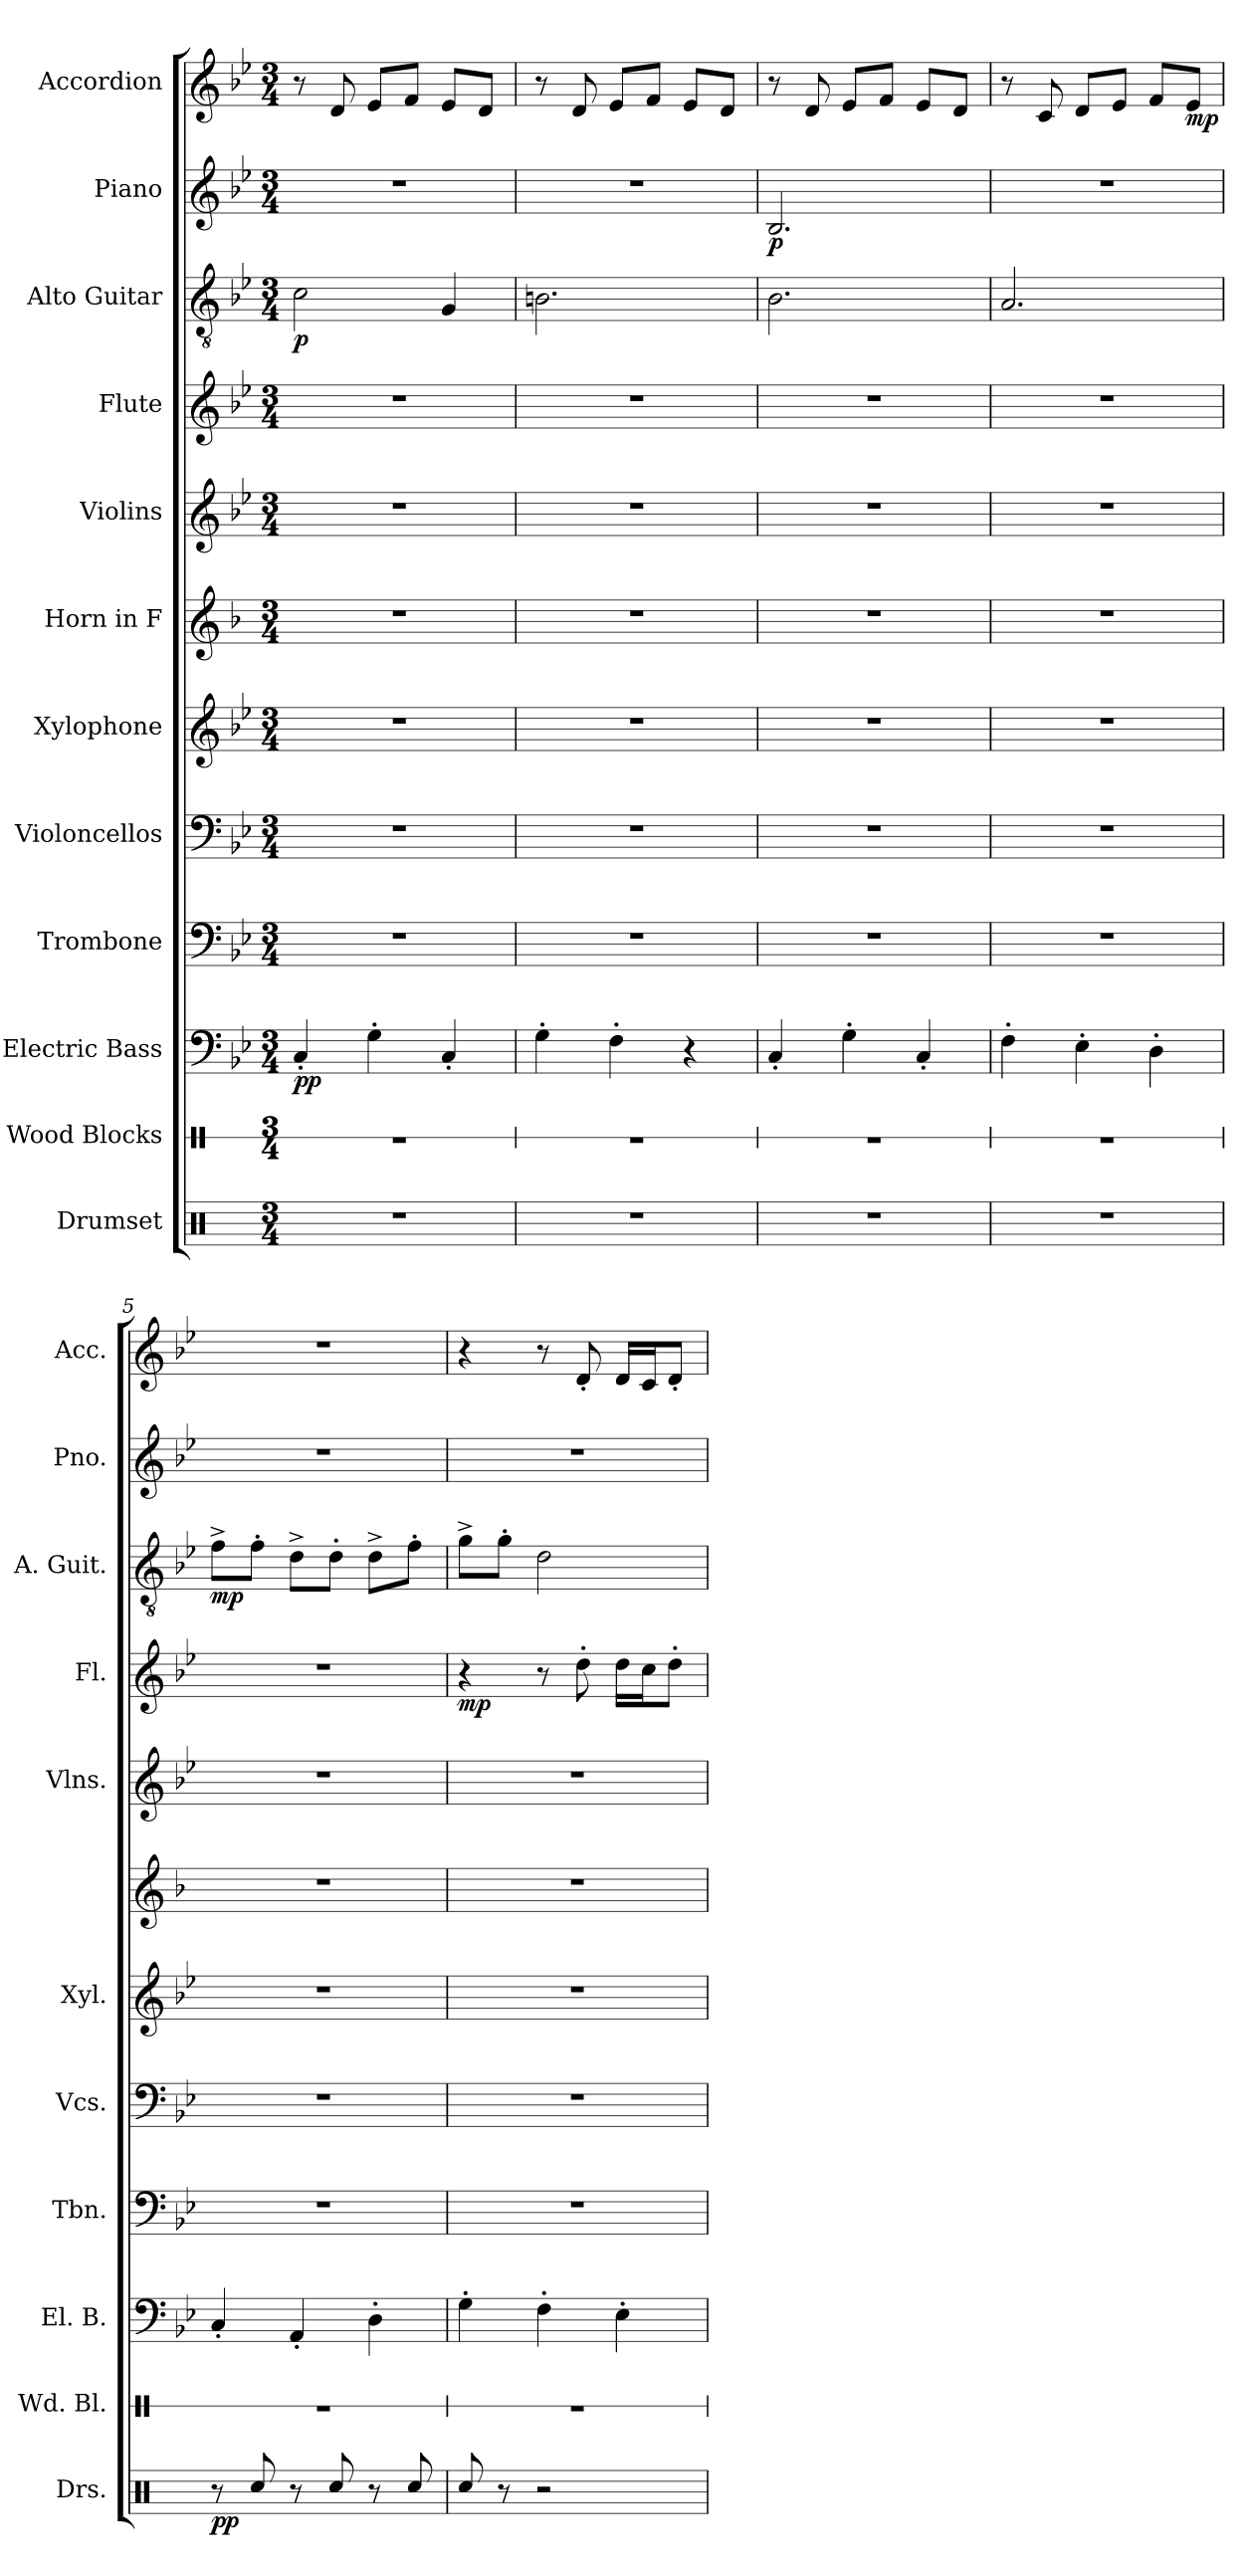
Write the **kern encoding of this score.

**kern	**dynam	**kern	**kern	**dynam	**kern	**kern	**kern	**kern	**kern	**kern	**dynam	**kern	**dynam	**kern	**dynam	**kern	**dynam
*part12	*part12	*part11	*part10	*part10	*part9	*part8	*part7	*part6	*part5	*part4	*part4	*part3	*part3	*part2	*part2	*part1	*part1
*staff12	*staff12	*staff11	*staff10	*staff10	*staff9	*staff8	*staff7	*staff6	*staff5	*staff4	*staff4	*staff3	*staff3	*staff2	*staff2	*staff1	*staff1
*I"Drumset	*	*I"Wood Blocks	*I"Electric Bass	*	*I"Trombone	*I"Violoncellos	*I"Xylophone	*I"Horn in F	*I"Violins	*I"Flute	*	*I"Alto Guitar	*	*I"Piano	*	*I"Accordion	*
*I'Drs.	*	*I'Wd. Bl.	*I'El. B.	*	*I'Tbn.	*I'Vcs.	*I'Xyl.	*	*I'Vlns.	*I'Fl.	*	*I'A. Guit.	*	*I'Pno.	*	*I'Acc.	*
*	*	*stria1	*	*	*	*	*	*	*	*	*	*	*	*	*	*	*
*clefX	*	*clefX	*clefF4	*	*clefF4	*clefF4	*clefG2	*clefG2	*clefG2	*clefG2	*	*clefGv2	*	*clefG2	*	*clefG2	*
*	*	*	*ITrd7c12	*	*	*	*ITrd-7c-12	*ITrd4c7	*	*	*	*	*	*	*	*	*
*k[]	*	*k[]	*k[b-e-]	*	*k[b-e-]	*k[b-e-]	*k[b-e-]	*k[b-e-]	*k[b-e-]	*k[b-e-]	*	*k[b-e-]	*	*k[b-e-]	*	*k[b-e-]	*
*M3/4	*	*M3/4	*M3/4	*	*M3/4	*M3/4	*M3/4	*M3/4	*M3/4	*M3/4	*	*M3/4	*	*M3/4	*	*M3/4	*
*MM162	*	*MM162	*MM162	*	*MM162	*MM162	*MM162	*MM162	*MM162	*MM162	*	*MM162	*	*MM162	*	*MM162	*
=1	=1	=1	=1	=1	=1	=1	=1	=1	=1	=1	=1	=1	=1	=1	=1	=1	=1
!	!	!	!	!LO:DY:b	!	!	!	!	!	!	!	!	!LO:DY:b	!	!	!	!
2.r	.	2.r	4CC'/	pp	2.r	2.r	2.r	2.r	2.r	2.r	.	2c\	p	2.r	.	8r	.
.	.	.	.	.	.	.	.	.	.	.	.	.	.	.	.	8d/	.
.	.	.	4GG'\	.	.	.	.	.	.	.	.	.	.	.	.	8e-/L	.
.	.	.	.	.	.	.	.	.	.	.	.	.	.	.	.	8f/J	.
.	.	.	4CC'/	.	.	.	.	.	.	.	.	4G/	.	.	.	8e-/L	.
.	.	.	.	.	.	.	.	.	.	.	.	.	.	.	.	8d/J	.
=2	=2	=2	=2	=2	=2	=2	=2	=2	=2	=2	=2	=2	=2	=2	=2	=2	=2
2.r	.	2.r	4GG'\	.	2.r	2.r	2.r	2.r	2.r	2.r	.	2.Bn\	.	2.r	.	8r	.
.	.	.	.	.	.	.	.	.	.	.	.	.	.	.	.	8d/	.
.	.	.	4FF'\	.	.	.	.	.	.	.	.	.	.	.	.	8e-/L	.
.	.	.	.	.	.	.	.	.	.	.	.	.	.	.	.	8f/J	.
.	.	.	4r	.	.	.	.	.	.	.	.	.	.	.	.	8e-/L	.
.	.	.	.	.	.	.	.	.	.	.	.	.	.	.	.	8d/J	.
=3	=3	=3	=3	=3	=3	=3	=3	=3	=3	=3	=3	=3	=3	=3	=3	=3	=3
!	!	!	!	!	!	!	!	!	!	!	!	!	!	!	!LO:DY:b	!	!
2.r	.	2.r	4CC'/	.	2.r	2.r	2.r	2.r	2.r	2.r	.	2.B-\	.	2.B-/	p	8r	.
.	.	.	.	.	.	.	.	.	.	.	.	.	.	.	.	8d/	.
.	.	.	4GG'\	.	.	.	.	.	.	.	.	.	.	.	.	8e-/L	.
.	.	.	.	.	.	.	.	.	.	.	.	.	.	.	.	8f/J	.
.	.	.	4CC'/	.	.	.	.	.	.	.	.	.	.	.	.	8e-/L	.
.	.	.	.	.	.	.	.	.	.	.	.	.	.	.	.	8d/J	.
=4	=4	=4	=4	=4	=4	=4	=4	=4	=4	=4	=4	=4	=4	=4	=4	=4	=4
2.r	.	2.r	4FF'\	.	2.r	2.r	2.r	2.r	2.r	2.r	.	2.A/	.	2.r	.	8r	.
.	.	.	.	.	.	.	.	.	.	.	.	.	.	.	.	8c/	.
.	.	.	4EE-'\	.	.	.	.	.	.	.	.	.	.	.	.	8d/L	.
.	.	.	.	.	.	.	.	.	.	.	.	.	.	.	.	8e-/J	.
.	.	.	4DD'\	.	.	.	.	.	.	.	.	.	.	.	.	8f/L	.
!	!	!	!	!	!	!	!	!	!	!	!	!	!	!	!	!	!LO:DY:b
.	.	.	.	.	.	.	.	.	.	.	.	.	.	.	.	8e-/J	mp
=5	=5	=5	=5	=5	=5	=5	=5	=5	=5	=5	=5	=5	=5	=5	=5	=5	=5
!	!LO:DY:b	!	!	!	!	!	!	!	!	!	!	!	!LO:DY:b	!	!	!	!
8r	pp	2.r	4CC'/	.	2.r	2.r	2.r	2.r	2.r	2.r	.	8f^\L	mp	2.r	.	2.r	.
8Rcc/	.	.	.	.	.	.	.	.	.	.	.	8f'\J	.	.	.	.	.
8r	.	.	4AAA'/	.	.	.	.	.	.	.	.	8d^\L	.	.	.	.	.
8Rcc/	.	.	.	.	.	.	.	.	.	.	.	8d'\J	.	.	.	.	.
8r	.	.	4DD'\	.	.	.	.	.	.	.	.	8d^\L	.	.	.	.	.
8Rcc/	.	.	.	.	.	.	.	.	.	.	.	8f'\J	.	.	.	.	.
=6	=6	=6	=6	=6	=6	=6	=6	=6	=6	=6	=6	=6	=6	=6	=6	=6	=6
!	!	!	!	!	!	!	!	!	!	!	!LO:DY:b	!	!	!	!	!	!
8Rcc/	.	2.r	4GG'\	.	2.r	2.r	2.r	2.r	2.r	4r	mp	8g^\L	.	2.r	.	4r	.
8r	.	.	.	.	.	.	.	.	.	.	.	8g'\J	.	.	.	.	.
2r	.	.	4FF'\	.	.	.	.	.	.	8r	.	2d\	.	.	.	8r	.
.	.	.	.	.	.	.	.	.	.	8dd'\	.	.	.	.	.	8d'/	.
.	.	.	4EE-'\	.	.	.	.	.	.	16dd\LL	.	.	.	.	.	16d/LL	.
.	.	.	.	.	.	.	.	.	.	16cc\J	.	.	.	.	.	16c/J	.
.	.	.	.	.	.	.	.	.	.	8dd'\J	.	.	.	.	.	8d'/J	.
=	=	=	=	=	=	=	=	=	=	=	=	=	=	=	=	=	=
*-	*-	*-	*-	*-	*-	*-	*-	*-	*-	*-	*-	*-	*-	*-	*-	*-	*-
